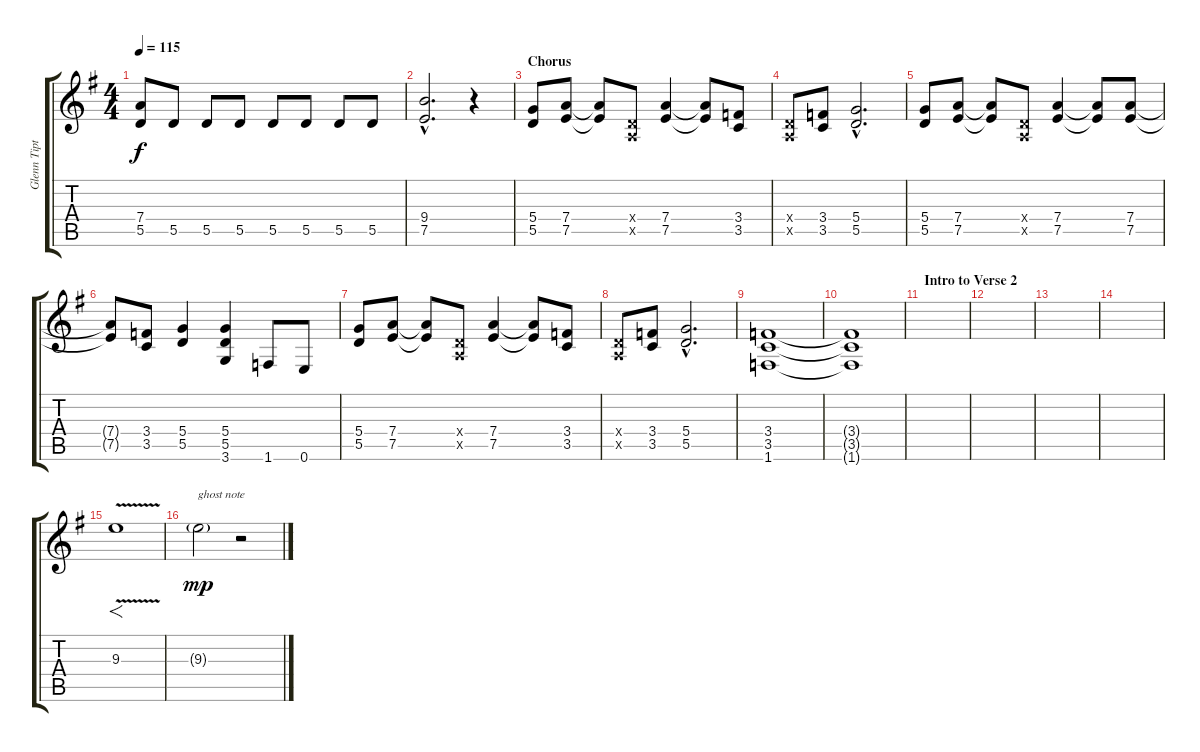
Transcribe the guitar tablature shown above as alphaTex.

\track ("Glenn Tipton ?" "Glenn Tipt") {instrument overdrivenguitar}
\staff {score tabs}
\tuning (E4 B3 G3 D3 A2 E2) {hide}
\ts (4 4)
\tempo 115
\clef g2
\ks eminor
(7.4 5.5).8{dy f} 5.5.8 5.5.8 5.5.8 5.5.8 5.5.8 5.5.8 5.5.8 |
(9.4{hac} 7.5{hac}).2{d} r.4 |
\section ("" "Chorus")
(5.4 5.5).8 (7.4 7.5).8 (7.4{t} 7.5{t}).8 (0.4{x} 0.5{x}).8 (7.4 7.5).4 (7.4{t} 7.5{t}).8 (3.4 3.5).8 |
(0.4{x} 0.5{x}).8 (3.4 3.5).8 (5.4{hac} 5.5{hac}).2{d} |
(5.4 5.5).8 (7.4 7.5).8 (7.4{t} 7.5{t}).8 (0.4{x} 0.5{x}).8 (7.4 7.5).4 (7.4{t} 7.5{t}).8 (7.4 7.5).8 |
(7.4{t} 7.5{t}).8 (3.4 3.5).8 (5.4 5.5).4 (5.4 5.5 3.6).4 1.6.8 0.6.8 |
(5.4 5.5).8 (7.4 7.5).8 (7.4{t} 7.5{t}).8 (0.4{x} 0.5{x}).8 (7.4 7.5).4 (7.4{t} 7.5{t}).8 (3.4 3.5).8 |
(0.4{x} 0.5{x}).8 (3.4 3.5).8 (5.4{hac} 5.5{hac}).2{d} |
(3.4 3.5 1.6).1 |
(3.4{t} 3.5{t} 1.6{t}).1 |
\section ("" "Intro to Verse 2")
|
|
|
|
9.3{v}.1{f} |
9.3{g}.2{txt "ghost note" dy mp} r.2
